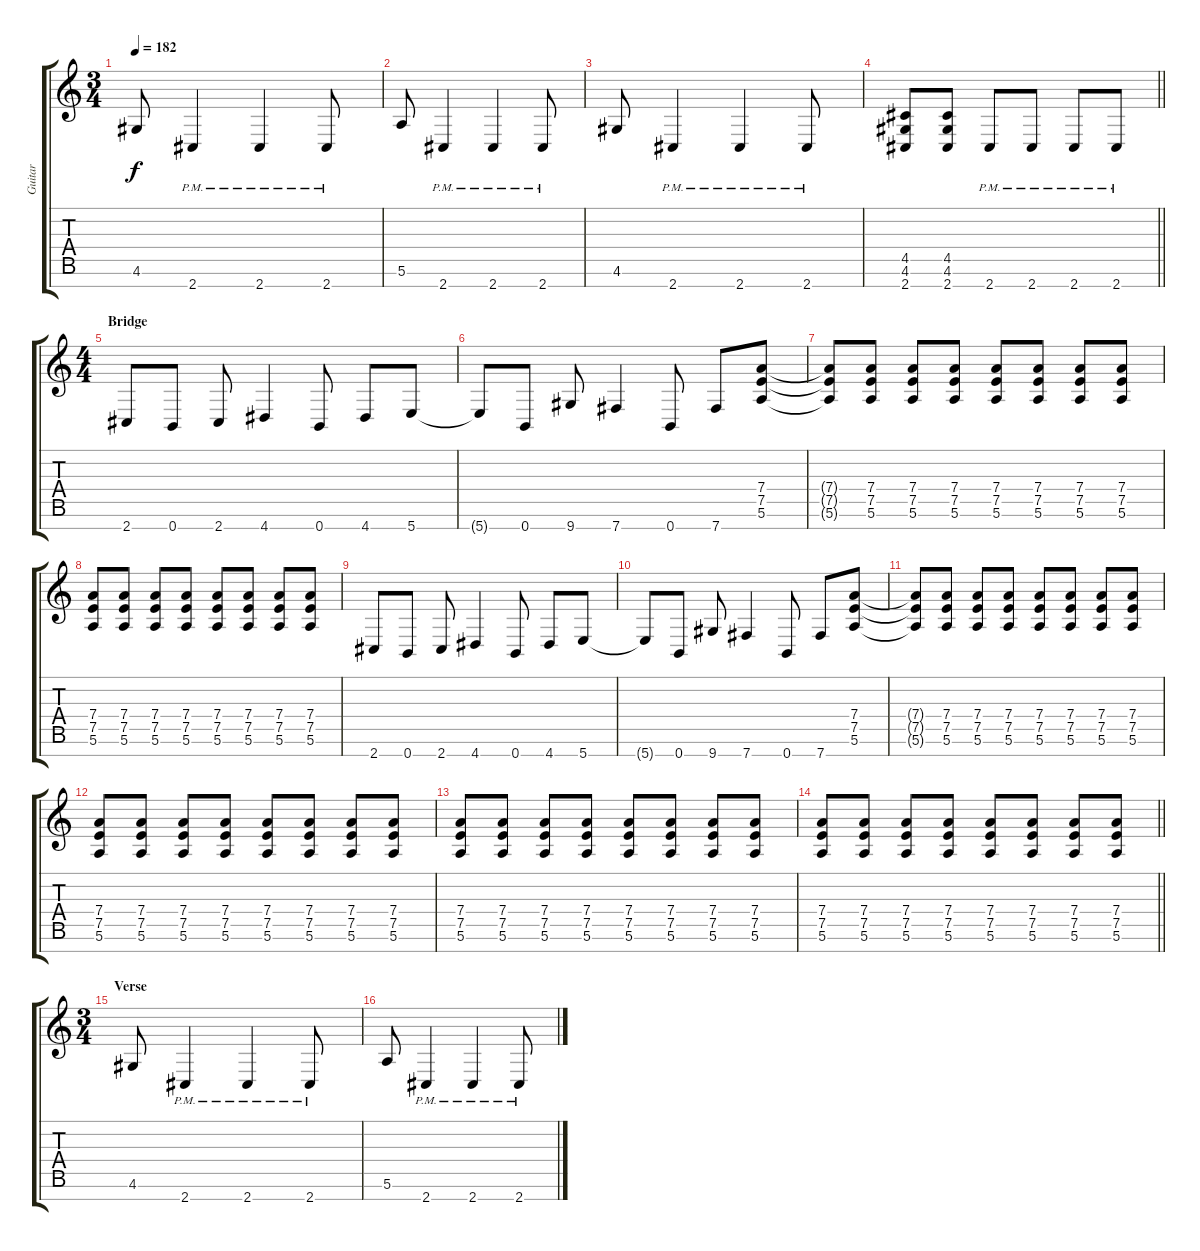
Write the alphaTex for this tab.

\track ("Guitar" "Guitar") {instrument distortionguitar}
\staff {score tabs}
\tuning (E4 B3 G3 D3 A2 E2 B1) {hide}
\ts (3 4)
\tempo 182
\clef g2
\ks c
4.6.8{dy f} 2.7{pm}.4 2.7{pm}.4 2.7{pm}.8 |
5.6.8 2.7{pm}.4 2.7{pm}.4 2.7{pm}.8 |
4.6.8 2.7{pm}.4 2.7{pm}.4 2.7{pm}.8 |
\barLineRight lightlight
(4.5 4.6 2.7).8 (4.5 4.6 2.7).8 2.7{pm}.8 2.7{pm}.8 2.7{pm}.8 2.7{pm}.8 |
\ts (4 4)
\section ("" "Bridge")
2.7.8 0.7.8 2.7.8 4.7.4 0.7.8 4.7.8 5.7.8 |
5.7{t}.8 0.7.8 9.7.8 7.7.4 0.7.8 7.7.8 (7.4 7.5 5.6).8 |
(7.4{t} 7.5{t} 5.6{t}).8 (7.4 7.5 5.6).8 (7.4 7.5 5.6).8 (7.4 7.5 5.6).8 (7.4 7.5 5.6).8 (7.4 7.5 5.6).8 (7.4 7.5 5.6).8 (7.4 7.5 5.6).8 |
(7.4 7.5 5.6).8 (7.4 7.5 5.6).8 (7.4 7.5 5.6).8 (7.4 7.5 5.6).8 (7.4 7.5 5.6).8 (7.4 7.5 5.6).8 (7.4 7.5 5.6).8 (7.4 7.5 5.6).8 |
2.7.8 0.7.8 2.7.8 4.7.4 0.7.8 4.7.8 5.7.8 |
5.7{t}.8 0.7.8 9.7.8 7.7.4 0.7.8 7.7.8 (7.4 7.5 5.6).8 |
(7.4{t} 7.5{t} 5.6{t}).8 (7.4 7.5 5.6).8 (7.4 7.5 5.6).8 (7.4 7.5 5.6).8 (7.4 7.5 5.6).8 (7.4 7.5 5.6).8 (7.4 7.5 5.6).8 (7.4 7.5 5.6).8 |
(7.4 7.5 5.6).8 (7.4 7.5 5.6).8 (7.4 7.5 5.6).8 (7.4 7.5 5.6).8 (7.4 7.5 5.6).8 (7.4 7.5 5.6).8 (7.4 7.5 5.6).8 (7.4 7.5 5.6).8 |
(7.4 7.5 5.6).8 (7.4 7.5 5.6).8 (7.4 7.5 5.6).8 (7.4 7.5 5.6).8 (7.4 7.5 5.6).8 (7.4 7.5 5.6).8 (7.4 7.5 5.6).8 (7.4 7.5 5.6).8 |
\barLineRight lightlight
(7.4 7.5 5.6).8 (7.4 7.5 5.6).8 (7.4 7.5 5.6).8 (7.4 7.5 5.6).8 (7.4 7.5 5.6).8 (7.4 7.5 5.6).8 (7.4 7.5 5.6).8 (7.4 7.5 5.6).8 |
\ts (3 4)
\section ("" "Verse")
4.6.8 2.7{pm}.4 2.7{pm}.4 2.7{pm}.8 |
5.6.8 2.7{pm}.4 2.7{pm}.4 2.7{pm}.8
